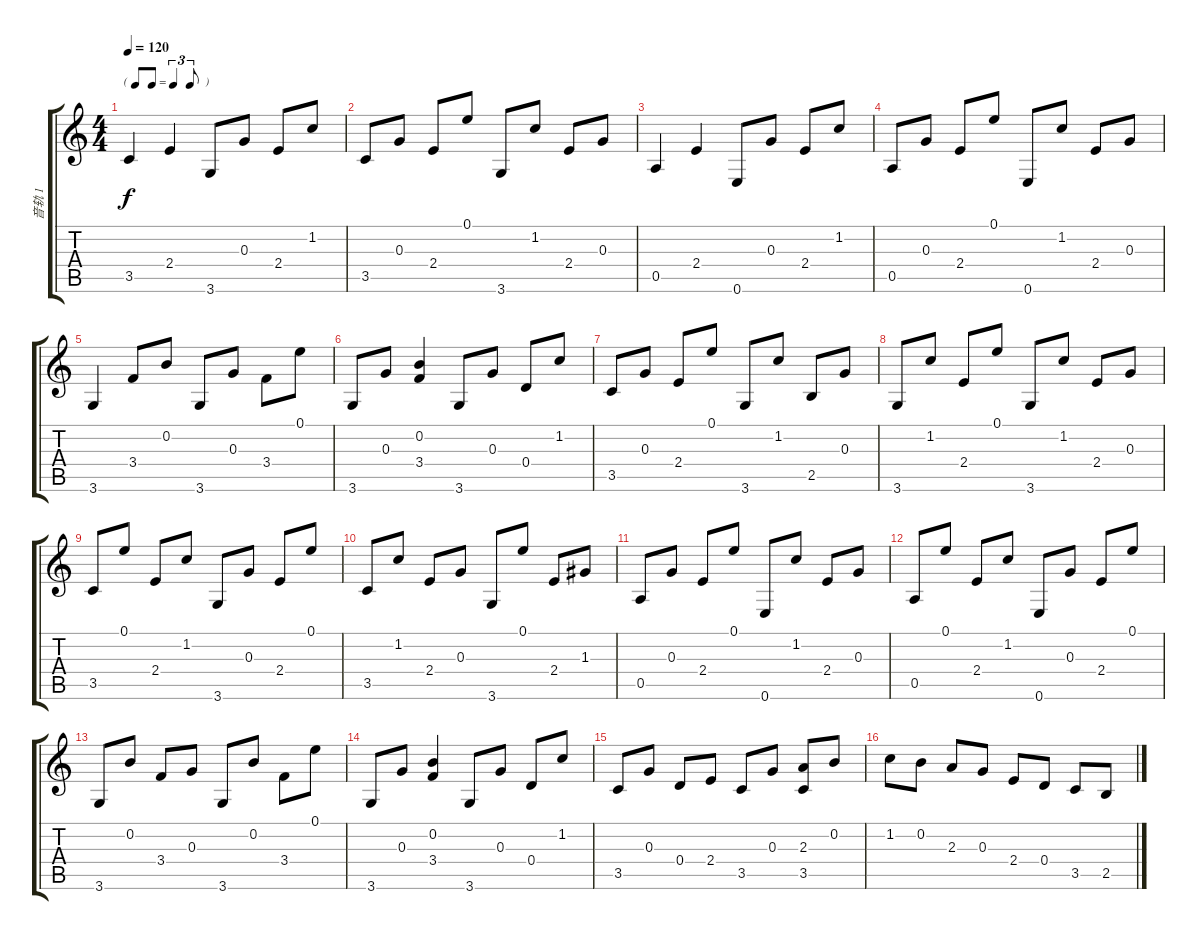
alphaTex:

\track ("音轨 1" "音轨 1") {instrument acousticguitarnylon}
\staff {score tabs}
\tuning (E4 B3 G3 D3 A2 E2) {hide}
\ts (4 4)
\tf triplet8th
\tempo 120
\clef g2
\ks c
3.5.4{dy f} 2.4.4 3.6.8 0.3.8 2.4.8 1.2.8 |
3.5.8 0.3.8 2.4.8 0.1.8 3.6.8 1.2.8 2.4.8 0.3.8 |
0.5.4 2.4.4 0.6.8 0.3.8 2.4.8 1.2.8 |
0.5.8 0.3.8 2.4.8 0.1.8 0.6.8 1.2.8 2.4.8 0.3.8 |
3.6.4 3.4.8 0.2.8 3.6.8 0.3.8 3.4.8 0.1.8 |
3.6.8 0.3.8 (0.2 3.4).4 3.6.8 0.3.8 0.4.8 1.2.8 |
3.5.8 0.3.8 2.4.8 0.1.8 3.6.8 1.2.8 2.5.8 0.3.8 |
3.6.8 1.2.8 2.4.8 0.1.8 3.6.8 1.2.8 2.4.8 0.3.8 |
3.5.8 0.1.8 2.4.8 1.2.8 3.6.8 0.3.8 2.4.8 0.1.8 |
3.5.8 1.2.8 2.4.8 0.3.8 3.6.8 0.1.8 2.4.8 1.3.8 |
0.5.8 0.3.8 2.4.8 0.1.8 0.6.8 1.2.8 2.4.8 0.3.8 |
0.5.8 0.1.8 2.4.8 1.2.8 0.6.8 0.3.8 2.4.8 0.1.8 |
3.6.8 0.2.8 3.4.8 0.3.8 3.6.8 0.2.8 3.4.8 0.1.8 |
3.6.8 0.3.8 (0.2 3.4).4 3.6.8 0.3.8 0.4.8 1.2.8 |
3.5.8 0.3.8 0.4.8 2.4.8 3.5.8 0.3.8 (2.3 3.5).8 0.2.8 |
1.2.8 0.2.8 2.3.8 0.3.8 2.4.8 0.4.8 3.5.8 2.5.8
